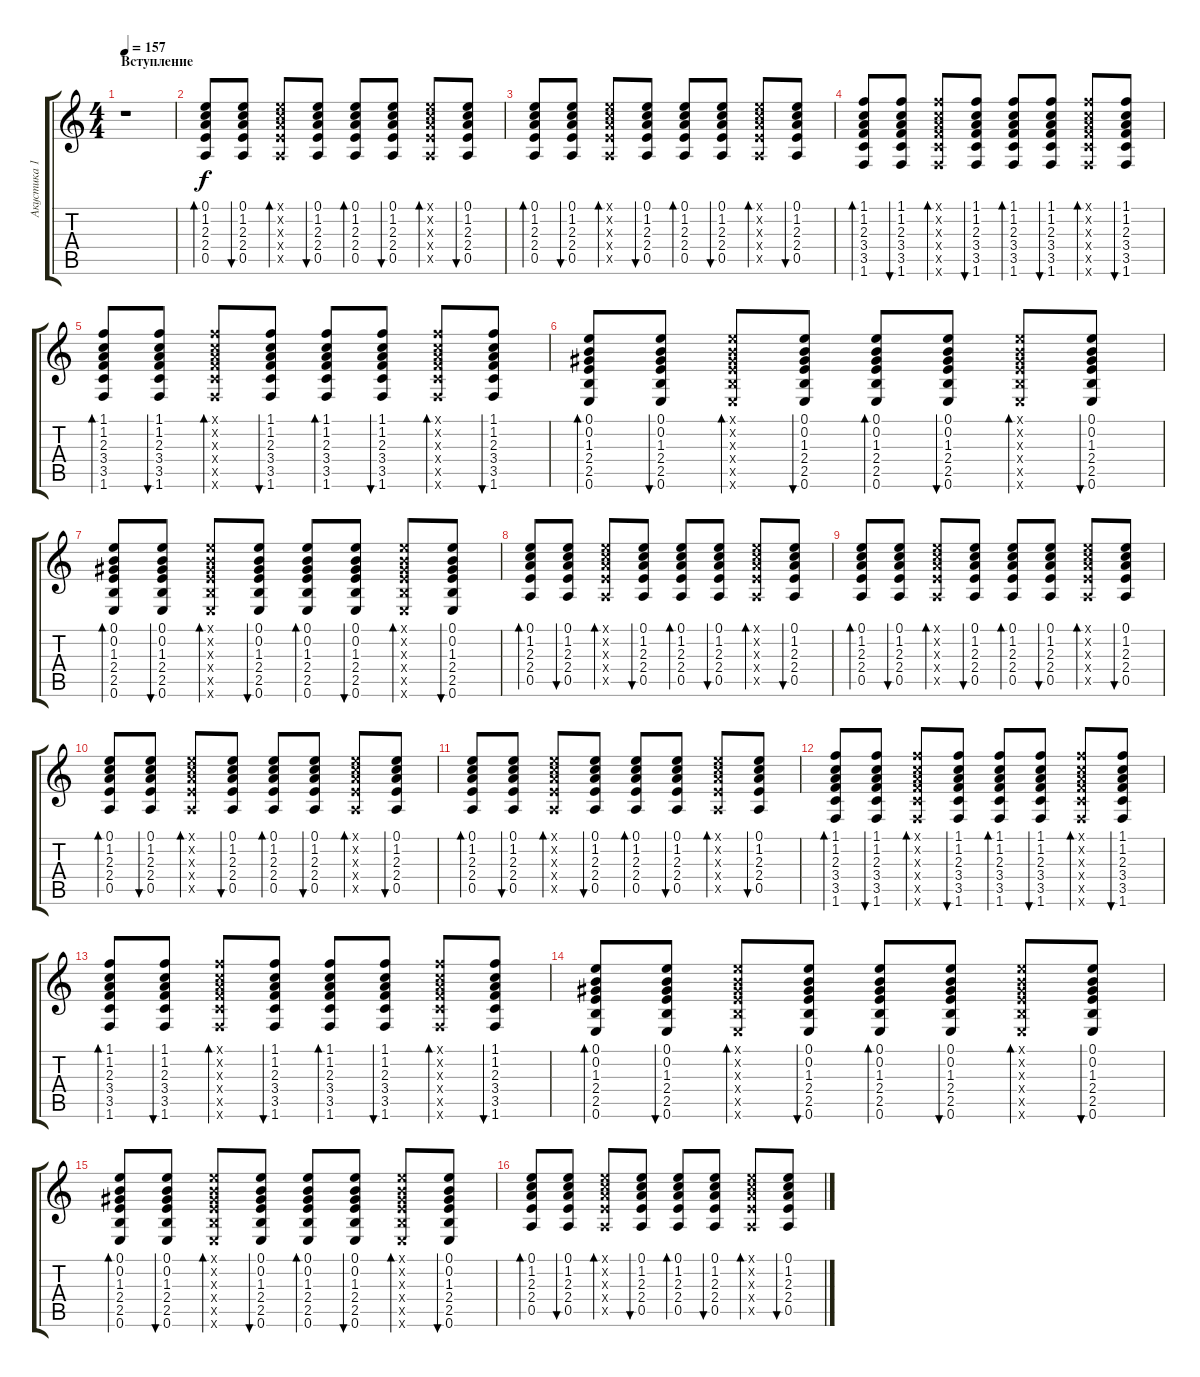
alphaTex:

\track ("Акустика 1" "Акустика 1") {instrument acousticguitarsteel}
\staff {score tabs}
\tuning (E4 B3 G3 D3 A2 E2) {hide}
\ts (4 4)
\section ("" "Вступление")
\tempo 157
\clef g2
\ks c
r.1{dy f instrument acousticguitarsteel} |
(0.1 1.2 2.3 2.4 0.5).8{bd 30} (0.1 1.2 2.3 2.4 0.5).8{bu 30} (0.1{x} 1.2{x} 2.3{x} 2.4{x} 0.5{x}).8{bd 30} (0.1 1.2 2.3 2.4 0.5).8{bu 30} (0.1 1.2 2.3 2.4 0.5).8{bd 30} (0.1 1.2 2.3 2.4 0.5).8{bu 30} (0.1{x} 1.2{x} 2.3{x} 2.4{x} 0.5{x}).8{bd 30} (0.1 1.2 2.3 2.4 0.5).8{bu 30} |
(0.1 1.2 2.3 2.4 0.5).8{bd 30} (0.1 1.2 2.3 2.4 0.5).8{bu 30} (0.1{x} 1.2{x} 2.3{x} 2.4{x} 0.5{x}).8{bd 30} (0.1 1.2 2.3 2.4 0.5).8{bu 30} (0.1 1.2 2.3 2.4 0.5).8{bd 30} (0.1 1.2 2.3 2.4 0.5).8{bu 30} (0.1{x} 1.2{x} 2.3{x} 2.4{x} 0.5{x}).8{bd 30} (0.1 1.2 2.3 2.4 0.5).8{bu 30} |
(1.1 1.2 2.3 3.4 3.5 1.6).8{bd 30} (1.1 1.2 2.3 3.4 3.5 1.6).8{bu 30} (1.1{x} 1.2{x} 2.3{x} 3.4{x} 3.5{x} 1.6{x}).8{bd 30} (1.1 1.2 2.3 3.4 3.5 1.6).8{bu 30} (1.1 1.2 2.3 3.4 3.5 1.6).8{bd 30} (1.1 1.2 2.3 3.4 3.5 1.6).8{bu 30} (1.1{x} 1.2{x} 2.3{x} 3.4{x} 3.5{x} 1.6{x}).8{bd 30} (1.1 1.2 2.3 3.4 3.5 1.6).8{bu 30} |
(1.1 1.2 2.3 3.4 3.5 1.6).8{bd 30} (1.1 1.2 2.3 3.4 3.5 1.6).8{bu 30} (1.1{x} 1.2{x} 2.3{x} 3.4{x} 3.5{x} 1.6{x}).8{bd 30} (1.1 1.2 2.3 3.4 3.5 1.6).8{bu 30} (1.1 1.2 2.3 3.4 3.5 1.6).8{bd 30} (1.1 1.2 2.3 3.4 3.5 1.6).8{bu 30} (1.1{x} 1.2{x} 2.3{x} 3.4{x} 3.5{x} 1.6{x}).8{bd 30} (1.1 1.2 2.3 3.4 3.5 1.6).8{bu 30} |
(0.1 0.2 1.3 2.4 2.5 0.6).8{bd 30} (0.1 0.2 1.3 2.4 2.5 0.6).8{bu 30} (0.1{x} 0.2{x} 1.3{x} 2.4{x} 2.5{x} 0.6{x}).8{bd 30} (0.1 0.2 1.3 2.4 2.5 0.6).8{bu 30} (0.1 0.2 1.3 2.4 2.5 0.6).8{bd 30} (0.1 0.2 1.3 2.4 2.5 0.6).8{bu 30} (0.1{x} 0.2{x} 1.3{x} 2.4{x} 2.5{x} 0.6{x}).8{bd 30} (0.1 0.2 1.3 2.4 2.5 0.6).8{bu 30} |
(0.1 0.2 1.3 2.4 2.5 0.6).8{bd 30} (0.1 0.2 1.3 2.4 2.5 0.6).8{bu 30} (0.1{x} 0.2{x} 1.3{x} 2.4{x} 2.5{x} 0.6{x}).8{bd 30} (0.1 0.2 1.3 2.4 2.5 0.6).8{bu 30} (0.1 0.2 1.3 2.4 2.5 0.6).8{bd 30} (0.1 0.2 1.3 2.4 2.5 0.6).8{bu 30} (0.1{x} 0.2{x} 1.3{x} 2.4{x} 2.5{x} 0.6{x}).8{bd 30} (0.1 0.2 1.3 2.4 2.5 0.6).8{bu 30} |
(0.1 1.2 2.3 2.4 0.5).8{bd 30} (0.1 1.2 2.3 2.4 0.5).8{bu 30} (0.1{x} 1.2{x} 2.3{x} 2.4{x} 0.5{x}).8{bd 30} (0.1 1.2 2.3 2.4 0.5).8{bu 30} (0.1 1.2 2.3 2.4 0.5).8{bd 30} (0.1 1.2 2.3 2.4 0.5).8{bu 30} (0.1{x} 1.2{x} 2.3{x} 2.4{x} 0.5{x}).8{bd 30} (0.1 1.2 2.3 2.4 0.5).8{bu 30} |
(0.1 1.2 2.3 2.4 0.5).8{bd 30} (0.1 1.2 2.3 2.4 0.5).8{bu 30} (0.1{x} 1.2{x} 2.3{x} 2.4{x} 0.5{x}).8{bd 30} (0.1 1.2 2.3 2.4 0.5).8{bu 30} (0.1 1.2 2.3 2.4 0.5).8{bd 30} (0.1 1.2 2.3 2.4 0.5).8{bu 30} (0.1{x} 1.2{x} 2.3{x} 2.4{x} 0.5{x}).8{bd 30} (0.1 1.2 2.3 2.4 0.5).8{bu 30} |
(0.1 1.2 2.3 2.4 0.5).8{bd 30} (0.1 1.2 2.3 2.4 0.5).8{bu 30} (0.1{x} 1.2{x} 2.3{x} 2.4{x} 0.5{x}).8{bd 30} (0.1 1.2 2.3 2.4 0.5).8{bu 30} (0.1 1.2 2.3 2.4 0.5).8{bd 30} (0.1 1.2 2.3 2.4 0.5).8{bu 30} (0.1{x} 1.2{x} 2.3{x} 2.4{x} 0.5{x}).8{bd 30} (0.1 1.2 2.3 2.4 0.5).8{bu 30} |
(0.1 1.2 2.3 2.4 0.5).8{bd 30} (0.1 1.2 2.3 2.4 0.5).8{bu 30} (0.1{x} 1.2{x} 2.3{x} 2.4{x} 0.5{x}).8{bd 30} (0.1 1.2 2.3 2.4 0.5).8{bu 30} (0.1 1.2 2.3 2.4 0.5).8{bd 30} (0.1 1.2 2.3 2.4 0.5).8{bu 30} (0.1{x} 1.2{x} 2.3{x} 2.4{x} 0.5{x}).8{bd 30} (0.1 1.2 2.3 2.4 0.5).8{bu 30} |
(1.1 1.2 2.3 3.4 3.5 1.6).8{bd 30} (1.1 1.2 2.3 3.4 3.5 1.6).8{bu 30} (1.1{x} 1.2{x} 2.3{x} 3.4{x} 3.5{x} 1.6{x}).8{bd 30} (1.1 1.2 2.3 3.4 3.5 1.6).8{bu 30} (1.1 1.2 2.3 3.4 3.5 1.6).8{bd 30} (1.1 1.2 2.3 3.4 3.5 1.6).8{bu 30} (1.1{x} 1.2{x} 2.3{x} 3.4{x} 3.5{x} 1.6{x}).8{bd 30} (1.1 1.2 2.3 3.4 3.5 1.6).8{bu 30} |
(1.1 1.2 2.3 3.4 3.5 1.6).8{bd 30} (1.1 1.2 2.3 3.4 3.5 1.6).8{bu 30} (1.1{x} 1.2{x} 2.3{x} 3.4{x} 3.5{x} 1.6{x}).8{bd 30} (1.1 1.2 2.3 3.4 3.5 1.6).8{bu 30} (1.1 1.2 2.3 3.4 3.5 1.6).8{bd 30} (1.1 1.2 2.3 3.4 3.5 1.6).8{bu 30} (1.1{x} 1.2{x} 2.3{x} 3.4{x} 3.5{x} 1.6{x}).8{bd 30} (1.1 1.2 2.3 3.4 3.5 1.6).8{bu 30} |
(0.1 0.2 1.3 2.4 2.5 0.6).8{bd 30} (0.1 0.2 1.3 2.4 2.5 0.6).8{bu 30} (0.1{x} 0.2{x} 1.3{x} 2.4{x} 2.5{x} 0.6{x}).8{bd 30} (0.1 0.2 1.3 2.4 2.5 0.6).8{bu 30} (0.1 0.2 1.3 2.4 2.5 0.6).8{bd 30} (0.1 0.2 1.3 2.4 2.5 0.6).8{bu 30} (0.1{x} 0.2{x} 1.3{x} 2.4{x} 2.5{x} 0.6{x}).8{bd 30} (0.1 0.2 1.3 2.4 2.5 0.6).8{bu 30} |
(0.1 0.2 1.3 2.4 2.5 0.6).8{bd 30} (0.1 0.2 1.3 2.4 2.5 0.6).8{bu 30} (0.1{x} 0.2{x} 1.3{x} 2.4{x} 2.5{x} 0.6{x}).8{bd 30} (0.1 0.2 1.3 2.4 2.5 0.6).8{bu 30} (0.1 0.2 1.3 2.4 2.5 0.6).8{bd 30} (0.1 0.2 1.3 2.4 2.5 0.6).8{bu 30} (0.1{x} 0.2{x} 1.3{x} 2.4{x} 2.5{x} 0.6{x}).8{bd 30} (0.1 0.2 1.3 2.4 2.5 0.6).8{bu 30} |
(0.1 1.2 2.3 2.4 0.5).8{bd 30} (0.1 1.2 2.3 2.4 0.5).8{bu 30} (0.1{x} 1.2{x} 2.3{x} 2.4{x} 0.5{x}).8{bd 30} (0.1 1.2 2.3 2.4 0.5).8{bu 30} (0.1 1.2 2.3 2.4 0.5).8{bd 30} (0.1 1.2 2.3 2.4 0.5).8{bu 30} (0.1{x} 1.2{x} 2.3{x} 2.4{x} 0.5{x}).8{bd 30} (0.1 1.2 2.3 2.4 0.5).8{bu 30}
